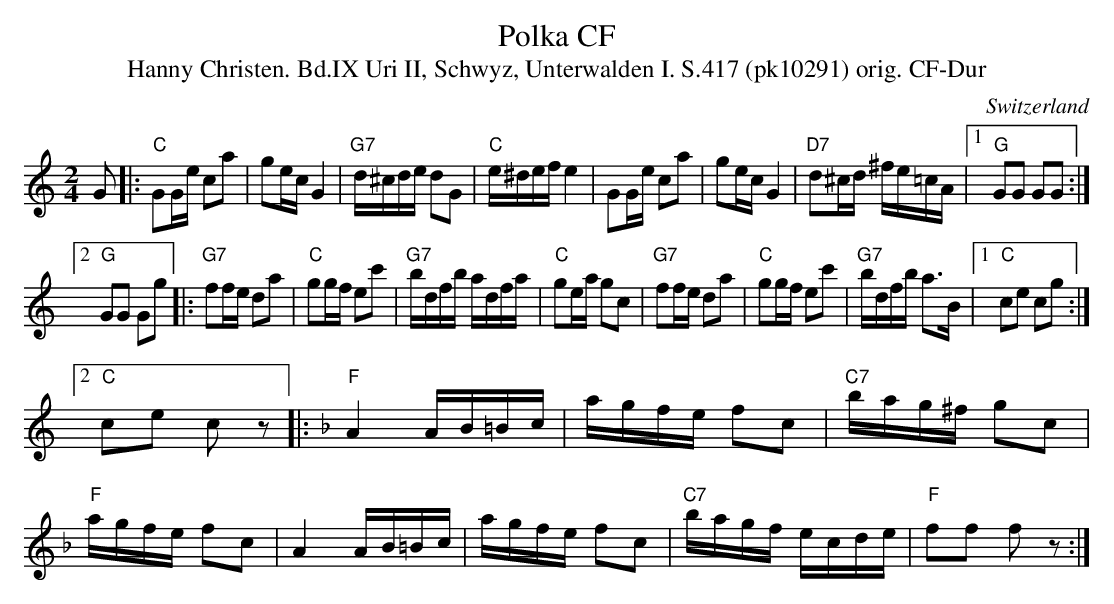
X:1
T: Polka CF
T:Hanny Christen. Bd.IX Uri II, Schwyz, Unterwalden I. S.417 (pk10291) orig. CF-Dur
M:2/4
L:1/16
O:Switzerland
K:C major
G2 |: "C"G2Ge c2a2 | g2ec G4 | "G7"d^cde d2G2 | "C"e^def e4 | G2Ge c2a2 | g2ec G4 | "D7"d2^cd ^fe=cA |1 "G"G2G2 G2G2 :|2
"G"G2G2 G2g2 |: "G7"f2fe d2a2 | "C"g2gf e2c'2 | "G7"bdfb adfa | "C"g2ea g2c2 | "G7"f2fe d2a2 | "C"g2gf e2c'2 | "G7"bdfb a3B |1 "C"c2e2 c2g2 :|2
"C"c2e2 c2 z2 [K:F] |: "F"A4 AB=Bc | agfe f2c2 | "C7"bag^f g2c2 | "F"agfe f2c2 | A4 AB=Bc | agfe f2c2 | "C7"bagf ecde | "F"f2f2 f2 z2 :|
